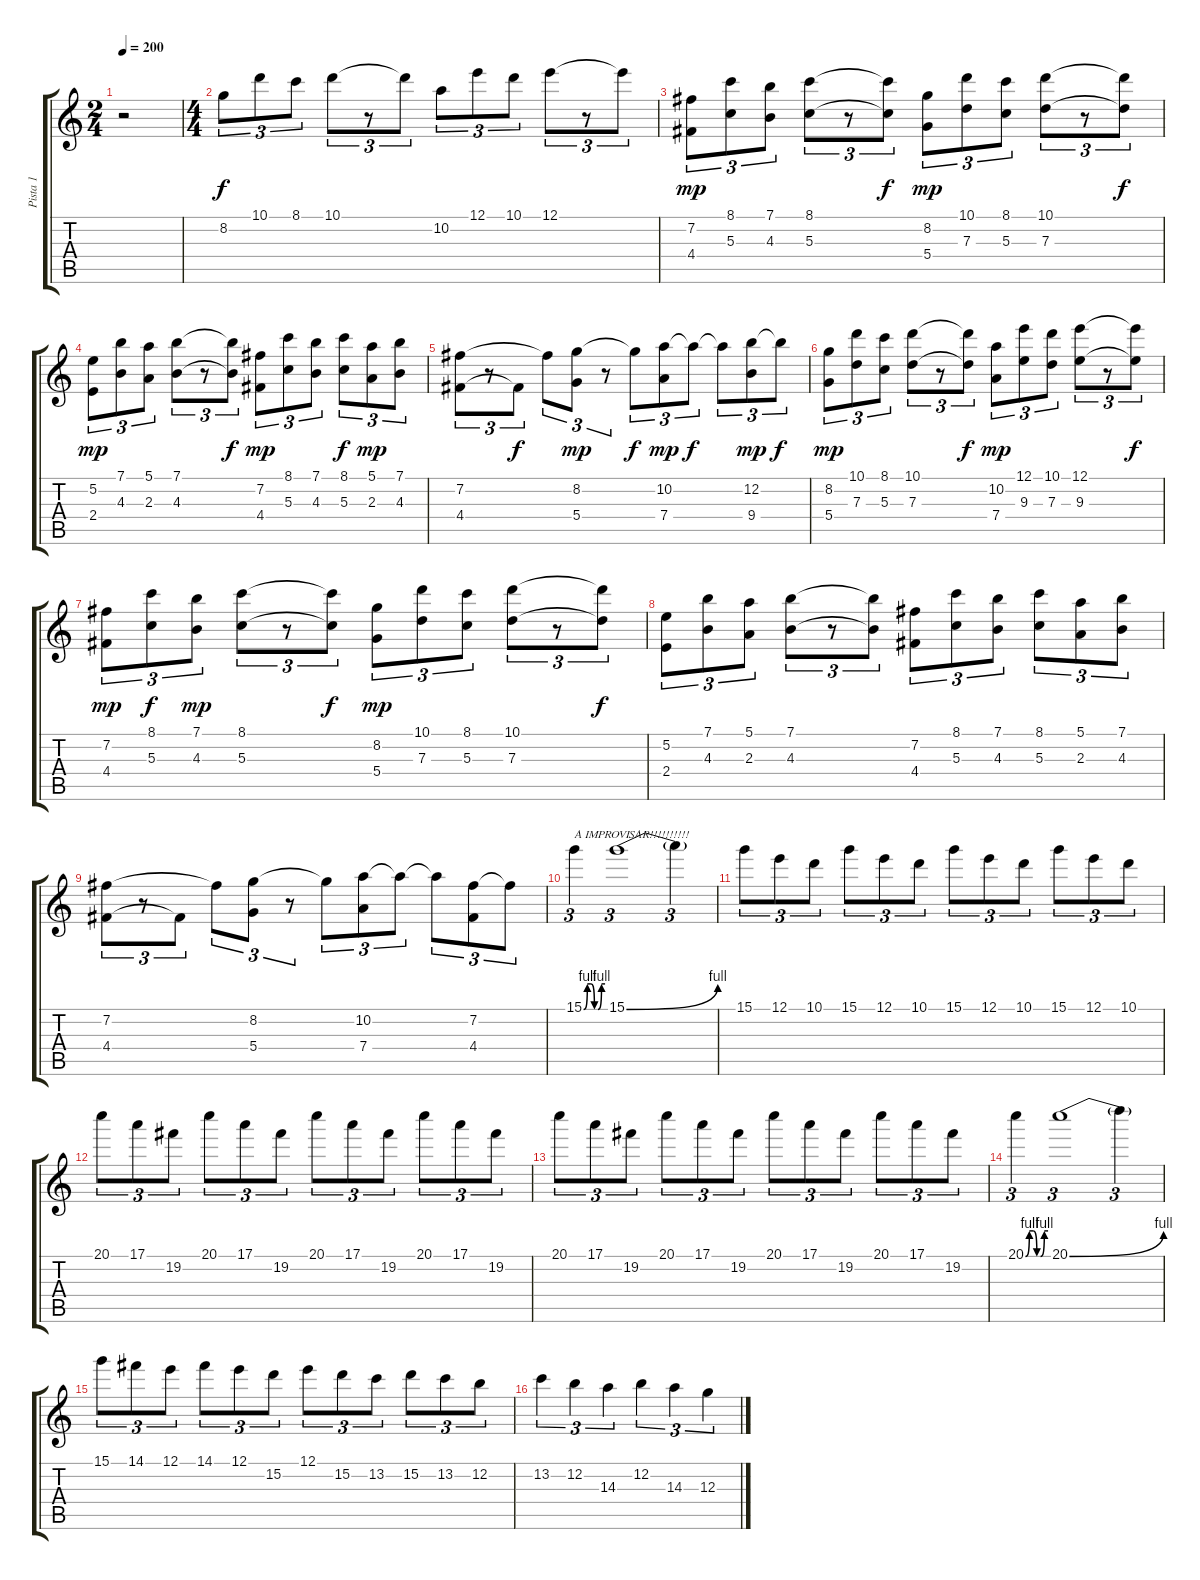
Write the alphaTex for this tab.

\track ("Pista 1" "Pista 1") {instrument distortionguitar}
\staff {score tabs}
\tuning (E4 B3 G3 D3 A2 E2) {hide}
\ts (2 4)
\tempo 200
\clef g2
\ks c
r.2{dy f} |
\ts (4 4)
8.2.8{tu (3 2)} 10.1.8{tu (3 2)} 8.1.8{tu (3 2)} 10.1.8{tu (3 2)} r.8{tu (3 2)} 10.1{t}.8{tu (3 2)} 10.2.8{tu (3 2)} 12.1.8{tu (3 2)} 10.1.8{tu (3 2)} 12.1.8{tu (3 2)} r.8{tu (3 2)} 12.1{t}.8{tu (3 2)} |
(7.2 4.4).8{tu (3 2) dy mp} (8.1 5.3).8{tu (3 2)} (7.1 4.3).8{tu (3 2)} (8.1 5.3).8{tu (3 2)} r.8{tu (3 2)} (8.1{t} 5.3{t}).8{tu (3 2) dy f} (8.2 5.4).8{tu (3 2) dy mp} (10.1 7.3).8{tu (3 2)} (8.1 5.3).8{tu (3 2)} (10.1 7.3).8{tu (3 2)} r.8{tu (3 2)} (10.1{t} 7.3{t}).8{tu (3 2) dy f} |
(5.2 2.4).8{tu (3 2) dy mp} (7.1 4.3).8{tu (3 2)} (5.1 2.3).8{tu (3 2)} (7.1 4.3).8{tu (3 2)} r.8{tu (3 2)} (7.1{t} 4.3{t}).8{tu (3 2) dy f} (7.2 4.4).8{tu (3 2) dy mp} (8.1 5.3).8{tu (3 2)} (7.1 4.3).8{tu (3 2)} (8.1 5.3).8{tu (3 2) dy f} (5.1 2.3).8{tu (3 2) dy mp} (7.1 4.3).8{tu (3 2)} |
(7.2 4.4).8{tu (3 2)} r.8{tu (3 2)} 4.4{t}.8{tu (3 2) dy f} 7.2{t}.8{tu (3 2)} (8.2 5.4).8{tu (3 2) dy mp} r.8{tu (3 2)} 8.2{t}.8{tu (3 2) dy f} (10.2 7.4).8{tu (3 2) dy mp} 10.2{t}.8{tu (3 2) dy f} 10.2{t}.8{tu (3 2)} (12.2 9.4).8{tu (3 2) dy mp} 12.2{t}.8{tu (3 2) dy f} |
(8.2 5.4).8{tu (3 2) dy mp} (10.1 7.3).8{tu (3 2)} (8.1 5.3).8{tu (3 2)} (10.1 7.3).8{tu (3 2)} r.8{tu (3 2)} (10.1{t} 7.3{t}).8{tu (3 2) dy f} (10.2 7.4).8{tu (3 2) dy mp} (12.1 9.3).8{tu (3 2)} (10.1 7.3).8{tu (3 2)} (12.1 9.3).8{tu (3 2)} r.8{tu (3 2)} (12.1{t} 9.3{t}).8{tu (3 2) dy f} |
(7.2 4.4).8{tu (3 2) dy mp} (8.1 5.3).8{tu (3 2) dy f} (7.1 4.3).8{tu (3 2) dy mp} (8.1 5.3).8{tu (3 2)} r.8{tu (3 2)} (8.1{t} 5.3{t}).8{tu (3 2) dy f} (8.2 5.4).8{tu (3 2) dy mp} (10.1 7.3).8{tu (3 2)} (8.1 5.3).8{tu (3 2)} (10.1 7.3).8{tu (3 2)} r.8{tu (3 2)} (10.1{t} 7.3{t}).8{tu (3 2) dy f} |
(5.2 2.4).8{tu (3 2)} (7.1 4.3).8{tu (3 2)} (5.1 2.3).8{tu (3 2)} (7.1 4.3).8{tu (3 2)} r.8{tu (3 2)} (7.1{t} 4.3{t}).8{tu (3 2)} (7.2 4.4).8{tu (3 2)} (8.1 5.3).8{tu (3 2)} (7.1 4.3).8{tu (3 2)} (8.1 5.3).8{tu (3 2)} (5.1 2.3).8{tu (3 2)} (7.1 4.3).8{tu (3 2)} |
(7.2 4.4).8{tu (3 2)} r.8{tu (3 2)} 4.4{t}.8{tu (3 2)} 7.2{t}.8{tu (3 2)} (8.2 5.4).8{tu (3 2)} r.8{tu (3 2)} 8.2{t}.8{tu (3 2)} (10.2 7.4).8{tu (3 2)} 10.2{t}.8{tu (3 2)} 10.2{t}.8{tu (3 2)} (7.2 4.4).8{tu (3 2)} 7.2{t}.8{tu (3 2)} |
15.1{be (custom 0 0 10 4 20 4 30 0 40 0 50 4 60 4)}.4{tu (3 2) txt "A IMPROVISAR!!!!!!!!!!"} 15.1{be (bend 0 0 60 4)}.1{tu (3 2)} 15.1{t}.4{tu (3 2)} |
15.1.8{tu (3 2)} 12.1.8{tu (3 2)} 10.1.8{tu (3 2)} 15.1.8{tu (3 2)} 12.1.8{tu (3 2)} 10.1.8{tu (3 2)} 15.1.8{tu (3 2)} 12.1.8{tu (3 2)} 10.1.8{tu (3 2)} 15.1.8{tu (3 2)} 12.1.8{tu (3 2)} 10.1.8{tu (3 2)} |
20.1.8{tu (3 2)} 17.1.8{tu (3 2)} 19.2.8{tu (3 2)} 20.1.8{tu (3 2)} 17.1.8{tu (3 2)} 19.2.8{tu (3 2)} 20.1.8{tu (3 2)} 17.1.8{tu (3 2)} 19.2.8{tu (3 2)} 20.1.8{tu (3 2)} 17.1.8{tu (3 2)} 19.2.8{tu (3 2)} |
20.1.8{tu (3 2)} 17.1.8{tu (3 2)} 19.2.8{tu (3 2)} 20.1.8{tu (3 2)} 17.1.8{tu (3 2)} 19.2.8{tu (3 2)} 20.1.8{tu (3 2)} 17.1.8{tu (3 2)} 19.2.8{tu (3 2)} 20.1.8{tu (3 2)} 17.1.8{tu (3 2)} 19.2.8{tu (3 2)} |
20.1{be (custom 0 0 10 4 20 4 30 0 40 0 50 4 60 4)}.4{tu (3 2)} 20.1{be (bend 0 0 60 4)}.1{tu (3 2)} 20.1{t}.4{tu (3 2)} |
15.1.8{tu (3 2)} 14.1.8{tu (3 2)} 12.1.8{tu (3 2)} 14.1.8{tu (3 2)} 12.1.8{tu (3 2)} 15.2.8{tu (3 2)} 12.1.8{tu (3 2)} 15.2.8{tu (3 2)} 13.2.8{tu (3 2)} 15.2.8{tu (3 2)} 13.2.8{tu (3 2)} 12.2.8{tu (3 2)} |
13.2.4{tu (3 2)} 12.2.4{tu (3 2)} 14.3.4{tu (3 2)} 12.2.4{tu (3 2)} 14.3.4{tu (3 2)} 12.3.4{tu (3 2)}
